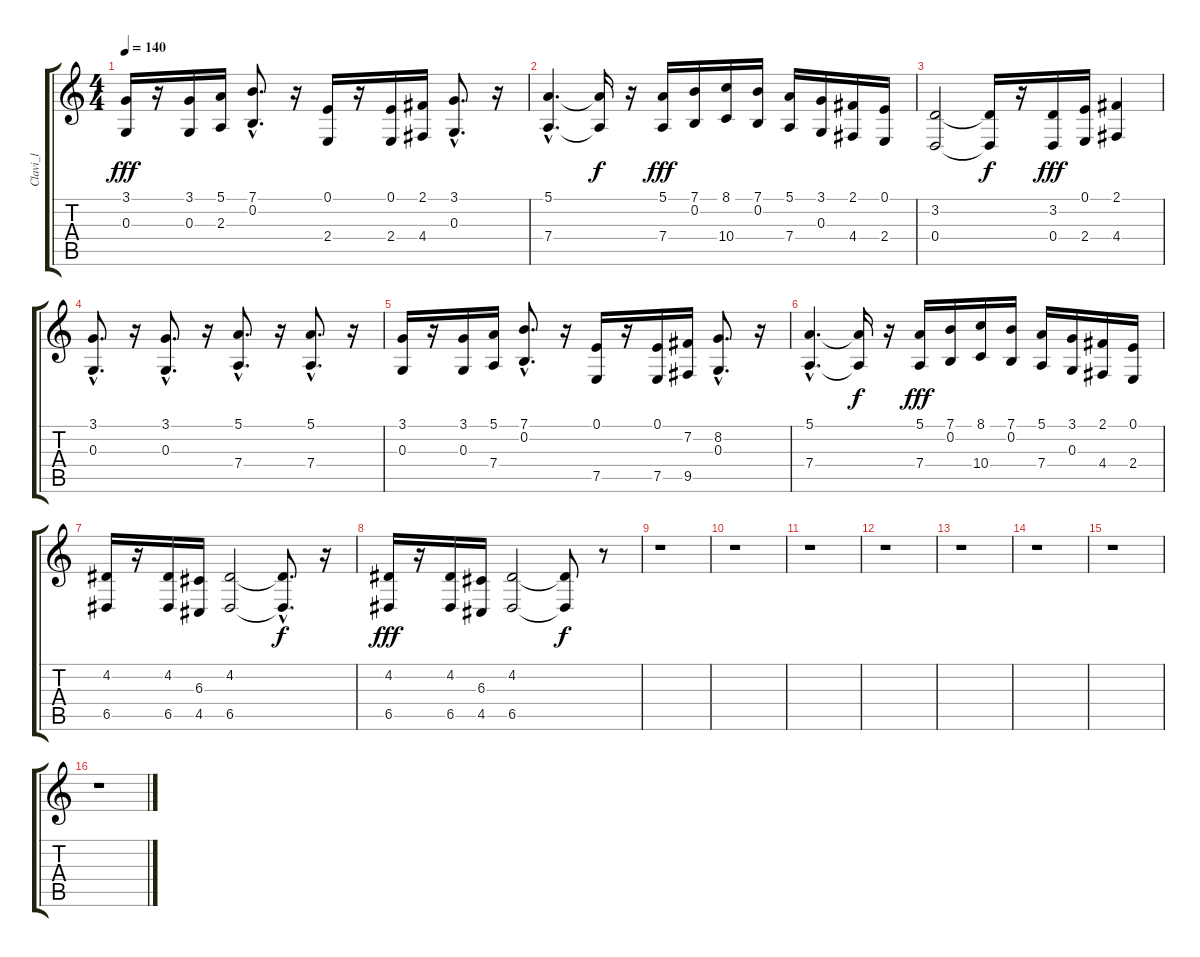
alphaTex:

\track ("Clavi_l" "Clavi_l") {instrument clavinet}
\staff {score tabs}
\tuning (E4 B3 G3 D3 A2 E2) {hide}
\ts (4 4)
\tempo 140
\clef g2
\ks c
(3.1 0.3).16{dy fff} r.16 (3.1 0.3).16 (5.1 2.3).16 (7.1{hac} 0.2{hac}).8{d} r.16 (0.1 2.4).16 r.16 (0.1 2.4).16 (2.1 4.4).16 (3.1{hac} 0.3{hac}).8{d} r.16 |
(5.1{hac} 7.4{hac}).4{d} (5.1{t} 7.4{t}).16{dy f} r.16 (5.1 7.4).16{dy fff} (7.1 0.2).16 (8.1 10.4).16 (7.1 0.2).16 (5.1 7.4).16 (3.1 0.3).16 (2.1 4.4).16 (0.1 2.4).16 |
(3.2 0.4).2 (3.2{t} 0.4{t}).16{dy f} r.16 (3.2 0.4).16{dy fff} (0.1 2.4).16 (2.1 4.4).4 |
(3.1{hac} 0.3{hac}).8{d} r.16 (3.1{hac} 0.3{hac}).8{d} r.16 (5.1{hac} 7.4{hac}).8{d} r.16 (5.1{hac} 7.4{hac}).8{d} r.16 |
(3.1 0.3).16 r.16 (3.1 0.3).16 (5.1 7.4).16 (7.1{hac} 0.2{hac}).8{d} r.16 (0.1 7.5).16 r.16 (0.1 7.5).16 (7.2 9.5).16 (8.2{hac} 0.3{hac}).8{d} r.16 |
(5.1{hac} 7.4{hac}).4{d} (5.1{t} 7.4{t}).16{dy f} r.16 (5.1 7.4).16{dy fff} (7.1 0.2).16 (8.1 10.4).16 (7.1 0.2).16 (5.1 7.4).16 (3.1 0.3).16 (2.1 4.4).16 (0.1 2.4).16 |
(4.2 6.5).16 r.16 (4.2 6.5).16 (6.3 4.5).16 (4.2 6.5).2 (4.2{hac t} 6.5{hac t}).8{d dy f} r.16 |
(4.2 6.5).16{dy fff} r.16 (4.2 6.5).16 (6.3 4.5).16 (4.2 6.5).2 (4.2{t} 6.5{t}).8{dy f} r.8 |
r.1 |
r.1 |
r.1 |
r.1 |
r.1 |
r.1 |
r.1 |
r.1
